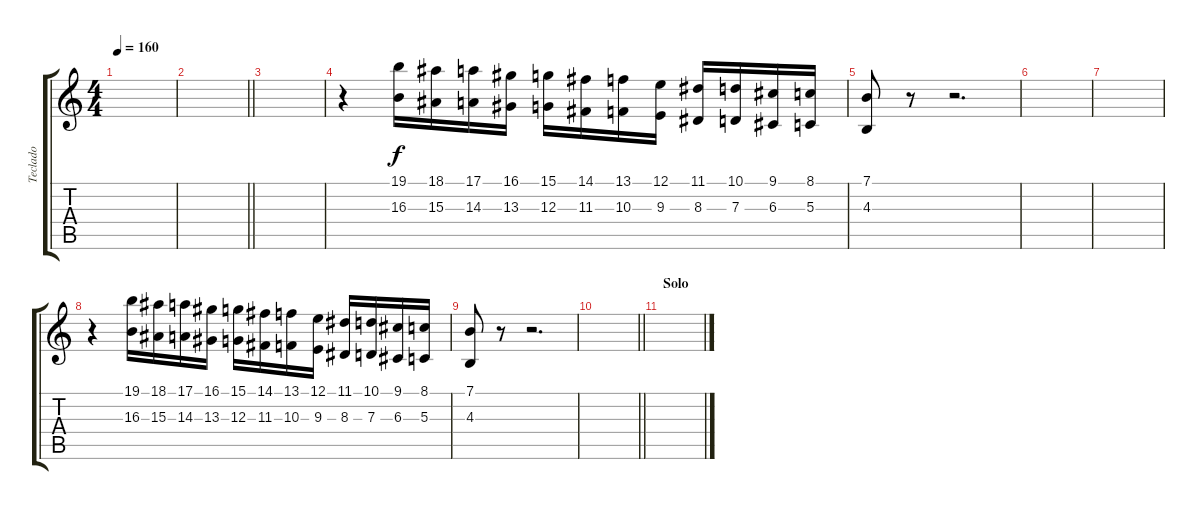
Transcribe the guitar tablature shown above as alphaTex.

\track ("Teclado" "Teclado") {instrument stringensemble1}
\staff {score tabs}
\tuning (E4 B3 G3 D3 A2 E2) {hide}
\ts (4 4)
\tempo 160
\clef g2
\ks c
|
\barLineRight lightlight
|
|
r.4 (19.1 16.3).16 (18.1 15.3).16 (17.1 14.3).16 (16.1 13.3).16 (15.1 12.3).16 (14.1 11.3).16 (13.1 10.3).16 (12.1 9.3).16 (11.1 8.3).16 (10.1 7.3).16 (9.1 6.3).16 (8.1 5.3).16 |
(7.1 4.3).8 r.8 r.2{d} |
|
|
r.4 (19.1 16.3).16 (18.1 15.3).16 (17.1 14.3).16 (16.1 13.3).16 (15.1 12.3).16 (14.1 11.3).16 (13.1 10.3).16 (12.1 9.3).16 (11.1 8.3).16 (10.1 7.3).16 (9.1 6.3).16 (8.1 5.3).16 |
(7.1 4.3).8 r.8 r.2{d} |
\barLineRight lightlight
|
\section ("" "Solo")
